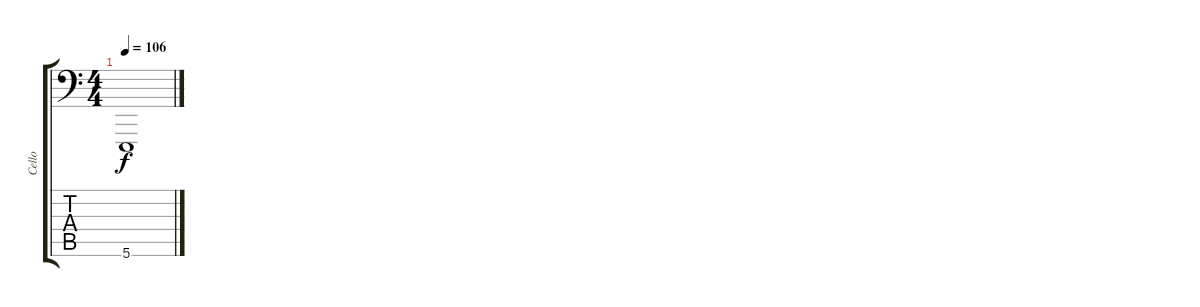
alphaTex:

\track ("Cello" "Cello") {instrument cello}
\staff {score tabs}
\tuning (C3 G2 D2 A1 E1 B0) {hide}
\ts (4 4)
\tempo 106
\clef f4
\ks c
5.6.1{dy f}
